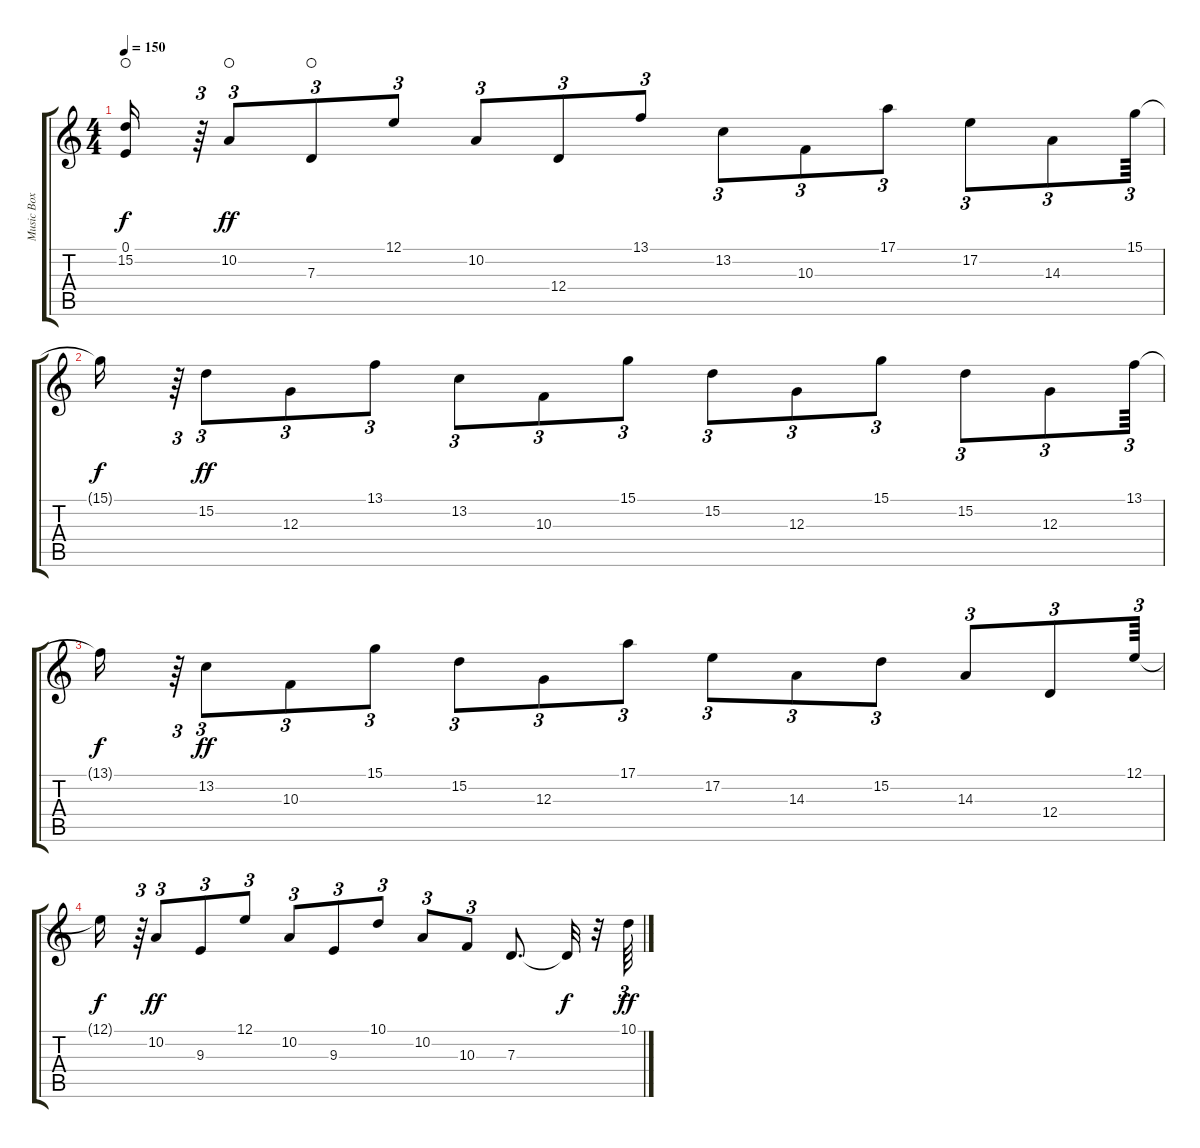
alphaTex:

\track ("Music Box (Theme)" "Music Box ") {instrument musicbox}
\staff {score tabs}
\tuning (E4 B3 G3 D3 A2 E2) {hide}
\ts (4 4)
\tempo 150
\clef g2
\ks c
(0.1 15.2).16{dy f waho} r.64{tu (3 2)} 10.2.8{tu (3 2) dy ff waho} 7.3.8{tu (3 2) waho} 12.1.8{tu (3 2)} 10.2.8{tu (3 2)} 12.4.8{tu (3 2)} 13.1.8{tu (3 2)} 13.2.8{tu (3 2)} 10.3.8{tu (3 2)} 17.1.8{tu (3 2)} 17.2.8{tu (3 2)} 14.3.8{tu (3 2)} 15.1.64{tu (3 2)} |
15.1{t}.16{dy f} r.64{tu (3 2)} 15.2.8{tu (3 2) dy ff} 12.3.8{tu (3 2)} 13.1.8{tu (3 2)} 13.2.8{tu (3 2)} 10.3.8{tu (3 2)} 15.1.8{tu (3 2)} 15.2.8{tu (3 2)} 12.3.8{tu (3 2)} 15.1.8{tu (3 2)} 15.2.8{tu (3 2)} 12.3.8{tu (3 2)} 13.1.64{tu (3 2)} |
13.1{t}.16{dy f} r.64{tu (3 2)} 13.2.8{tu (3 2) dy ff} 10.3.8{tu (3 2)} 15.1.8{tu (3 2)} 15.2.8{tu (3 2)} 12.3.8{tu (3 2)} 17.1.8{tu (3 2)} 17.2.8{tu (3 2)} 14.3.8{tu (3 2)} 15.2.8{tu (3 2)} 14.3.8{tu (3 2)} 12.4.8{tu (3 2)} 12.1.64{tu (3 2)} |
12.1{t}.16{dy f} r.64{tu (3 2)} 10.2.8{tu (3 2) dy ff} 9.3.8{tu (3 2)} 12.1.8{tu (3 2)} 10.2.8{tu (3 2)} 9.3.8{tu (3 2)} 10.1.8{tu (3 2)} 10.2.8{tu (3 2)} 10.3.8{tu (3 2)} 7.3.8{d} 7.3{t}.32{dy f} r.32 10.1.64{tu (3 2) dy ff volume 16}
